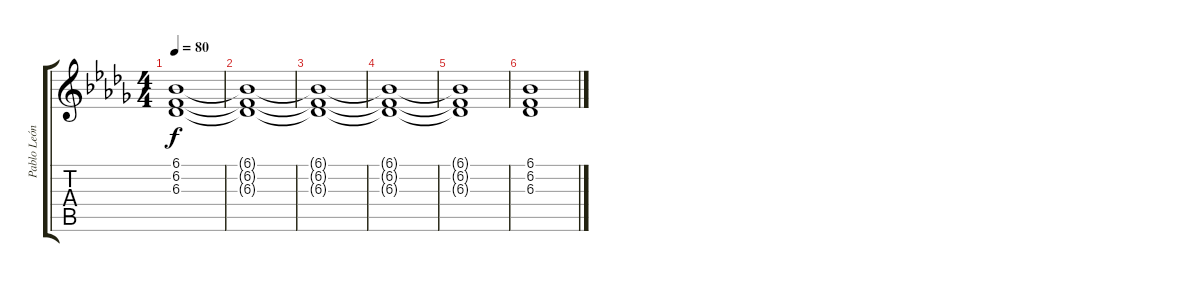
\track ("Pablo León" "Pablo León") {instrument voiceoohs}
\staff {score tabs}
\tuning (E4 B3 G3 D3 A2 E2) {hide}
\ts (4 4)
\tempo 80
\clef g2
\ks bbminor
(6.1{t} 6.2{t} 6.3{t}).1{dy f} |
(6.1{t} 6.2{t} 6.3{t}).1 |
(6.1{t} 6.2{t} 6.3{t}).1 |
(6.1{t} 6.2{t} 6.3{t}).1 |
(6.1{t} 6.2{t} 6.3{t}).1 |
(6.1 6.2 6.3).1
